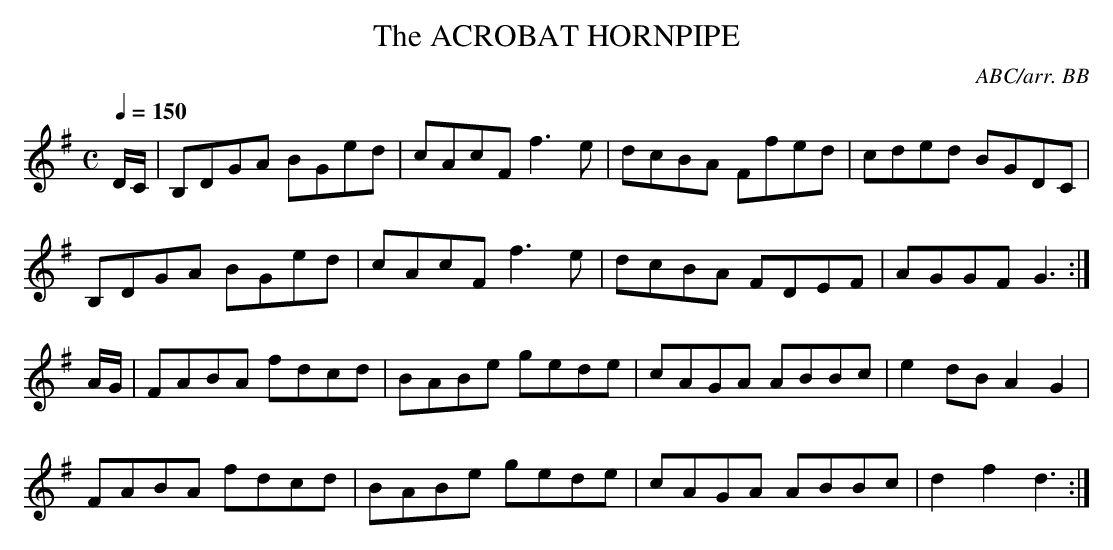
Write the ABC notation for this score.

X:1
T:ACROBAT HORNPIPE, The
C:ABC/arr. BB
Q:1/4=150
sound right.
L:1/8
M:C
K:G % source key = Bb
D/C/|B,DGA BGed|cAcF f3e|dcBA Ffed|cded BGDC|
B,DGA BGed|cAcF f3e|dcBA FDEF|AGGF G3:|
A/G/|FABA fdcd|BABe gede|cAGA ABBc|e2dB A2G2|
FABA fdcd|BABe gede|cAGA ABBc|d2f2d3:|
